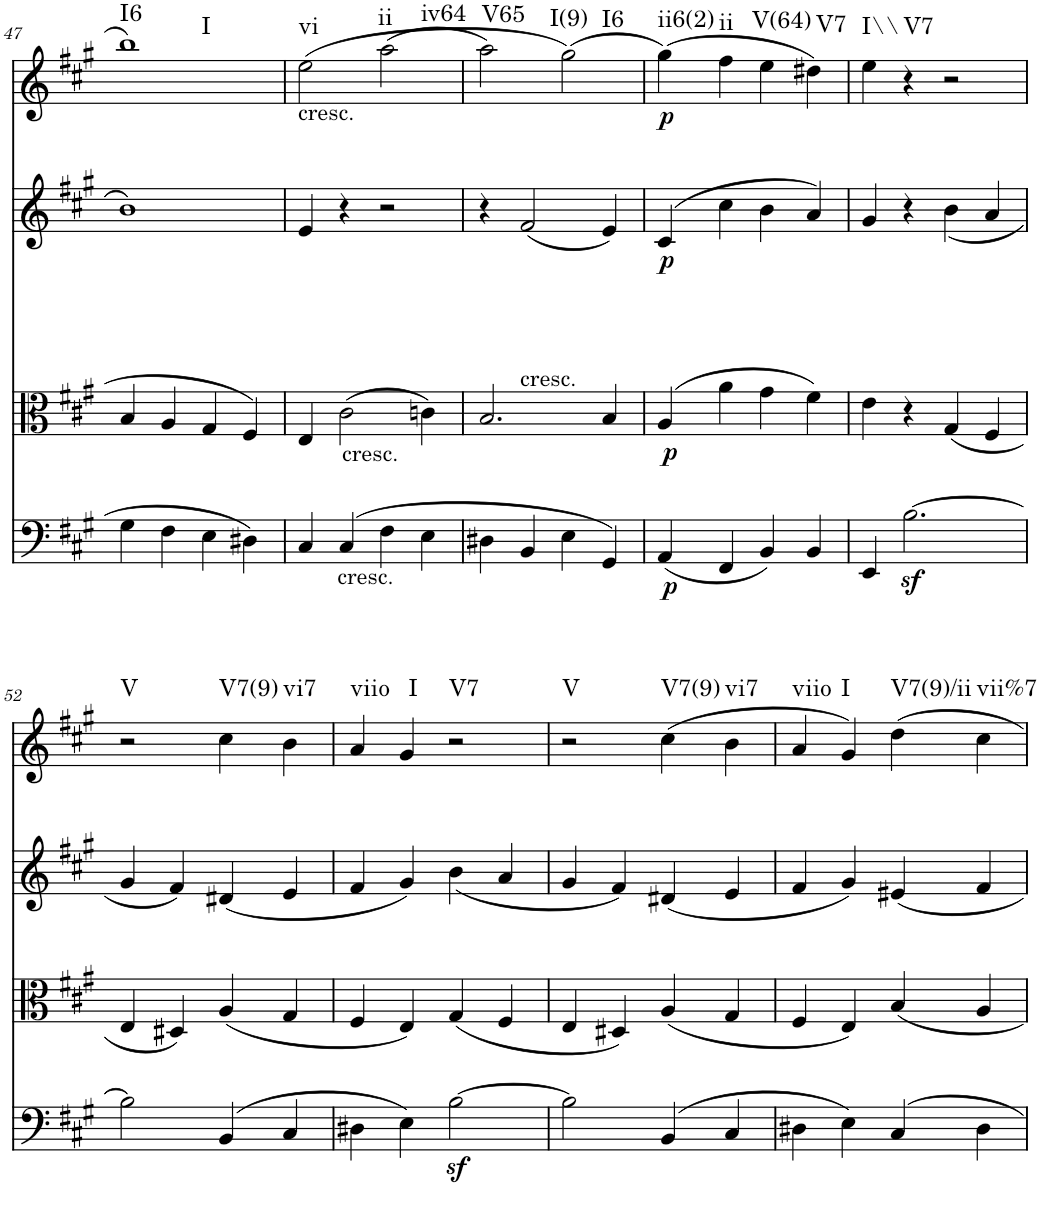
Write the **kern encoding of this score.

**kern	**dynam	**kern	**dynam	**kern	**dynam	**kern	**dynam	**harte
*part4	*part4	*part3	*part3	*part2	*part2	*part1	*part1	*part1
*staff4	*staff4	*staff3	*staff3	*staff2	*staff2	*staff1	*staff1	*
*I"Violoncello	*	*I"Viola	*	*I"Violin 2	*	*I"Violin 1	*	*
*I'Vc	*	*I'Vla	*	*I'Vln	*	*I'Vln	*	*
!!LO:PB:g=z
*clefF4	*	*clefC3	*	*clefG2	*	*clefG2	*	*
*k[f#c#g#]	*	*k[f#c#g#]	*	*k[f#c#g#]	*	*k[f#c#g#]	*	*
*A:	*	*A:	*	*A:	*	*A:	*	*
*M2/2	*	*M2/2	*	*M2/2	*	*M2/2	*	*
*met(c|)	*	*met(c|)	*	*met(c|)	*	*met(c|)	*	*
=47	=47	=47	=47	=47	=47	=47	=47	=47
!	!	!	!	!	!	!	!	!LO:H:n=1:kt=I6
!	!	!	!	!	!	!	!	!LO:H:n=2:kt=I
4G#\	.	4B/	.	1b	.	1bb	.	N N
4F#\	.	4A/	.	.	.	.	.	.
4E\	.	4G#/	.	.	.	.	.	.
4D#X\	.	4F#/	.	.	.	.	.	.
=48	=48	=48	=48	=48	=48	=48	=48	=48
!	!	!	!	!	!	!LO:TX:b:t=cresc.	!	!LO:H:kt=vi
4C#/	.	4E/	.	4e/	.	(2ee\	.	N
!	!	!LO:TX:b:t=cresc.	!	!	!	!	!	!
!LO:TX:b:t=cresc.	!	!	!	!	!	!	!	!
(4C#/	.	(2c#\	.	4r	.	.	.	.
!	!	!	!	!	!	!	!	!LO:H:n=1:kt=ii
!	!	!	!	!	!	!	!	!LO:H:n=2:kt=iv64
4F#\	.	.	.	2r	.	(2aa\	.	N N
4E\	.	4cn\)	.	.	.	.	.	.
=49	=49	=49	=49	=49	=49	=49	=49	=49
!	!	!	!	!	!	!	!	!LO:H:kt=V65
4D#X\	.	2.B/	.	4r	.	2aa\)	.	N
!	!	!	!	!LO:TX:b:t=cresc.	!	!	!	!
4BB/	.	.	.	(2f#/	.	.	.	.
!	!	!	!	!	!	!	!	!LO:H:n=1:kt=I(9)
!	!	!	!	!	!	!	!	!LO:H:n=2:kt=I6
4E\	.	.	.	.	.	(2gg#\)	.	N N
4GG#/)	.	4B/	.	4e/)	.	.	.	.
=50	=50	=50	=50	=50	=50	=50	=50	=50
!	!LO:DY:b	!	!LO:DY:b	!	!LO:DY:b	!	!LO:DY:b	!LO:H:kt=ii6(2)
(4AA/	p	(4A/	p	(4c#/	p	(4gg#\)	p	N
!	!	!	!	!	!	!	!	!LO:H:kt=ii
4FF#/	.	4a\	.	4cc#\	.	4ff#\	.	N
!	!	!	!	!	!	!	!	!LO:H:kt=V(64)
4BB/)	.	4g#\	.	4b\	.	4ee\	.	N
!	!	!	!	!	!	!	!	!LO:H:kt=V7
4BB/	.	4f#\)	.	4a/)	.	4dd#X\)	.	N
=51	=51	=51	=51	=51	=51	=51	=51	=51
!	!	!	!	!	!	!	!	!LO:H:kt=I\\
4EE/	.	4e\	.	4g#/	.	4ee\	.	N
!	!	!	!	!	!	!	!	!LO:H:kt=V7
[2.Bz<\	.	4r	.	4r	.	4r	.	N
.	.	(4G#/	.	(<4b\	.	2r	.	.
.	.	4F#/	.	4a/	.	.	.	.
!!LO:LB:g=z
=52	=52	=52	=52	=52	=52	=52	=52	=52
!	!	!	!	!	!	!	!	!LO:H:kt=V
2B\]	.	4E/	.	4g#/	.	2r	.	N
.	.	4D#X/)	.	4f#/)	.	.	.	.
!	!	!	!	!	!	!	!	!LO:H:kt=V7(9)
(4BB/	.	(4A/	.	(4d#X/	.	4cc#\	.	N
!	!	!	!	!	!	!	!	!LO:H:kt=vi7
4C#/	.	4G#/	.	4e/	.	4b\	.	N
=53	=53	=53	=53	=53	=53	=53	=53	=53
!	!	!	!	!	!	!	!	!LO:H:kt=viio
4D#X\	.	4F#/	.	4f#/	.	4a/	.	N
!	!	!	!	!	!	!	!	!LO:H:kt=I
4E\)	.	4E/)	.	4g#/)	.	4g#/	.	N
!	!	!	!	!	!	!	!	!LO:H:kt=V7
[2Bz<\	.	(4G#/	.	(<4b\	.	2r	.	N
.	.	4F#/	.	4a/	.	.	.	.
=54	=54	=54	=54	=54	=54	=54	=54	=54
!	!	!	!	!	!	!	!	!LO:H:kt=V
2B\]	.	4E/	.	4g#/	.	2r	.	N
.	.	4D#X/)	.	4f#/)	.	.	.	.
!	!	!	!	!	!	!	!	!LO:H:kt=V7(9)
(4BB/	.	(4A/	.	(4d#X/	.	(4cc#\	.	N
!	!	!	!	!	!	!	!	!LO:H:kt=vi7
4C#/	.	4G#/	.	4e/	.	4b\	.	N
=55	=55	=55	=55	=55	=55	=55	=55	=55
!	!	!	!	!	!	!	!	!LO:H:kt=viio
4D#X\	.	4F#/	.	4f#/	.	4a/	.	N
!	!	!	!	!	!	!	!	!LO:H:kt=I
4E\)	.	4E/)	.	4g#/)	.	4g#/)	.	N
!	!	!	!	!	!	!	!	!LO:H:kt=V7(9)/ii
4C#/	.	4B/	.	4e#X/	.	4dd\	.	N
!	!	!	!	!	!	!	!	!LO:H:kt=vii%7
4D#\	.	4A/	.	4f#/	.	4cc#\	.	N
=	=	=	=	=	=	=	=	=
*-	*-	*-	*-	*-	*-	*-	*-	*-
